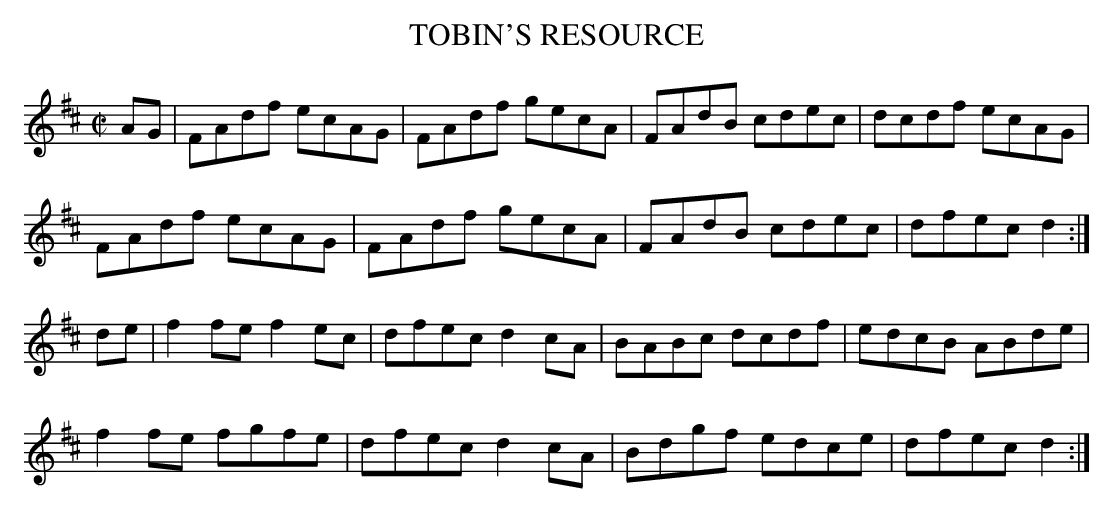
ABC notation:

X:1
T:TOBIN'S RESOURCE
M:C|
L:1/8
K:D
AG|FAdf ecAG|FAdf gecA|FAdB cdec|dcdf ecAG|
FAdf ecAG|FAdf gecA|FAdB cdec|dfec d2:|
de|f2fe f2ec|dfec d2cA|BABc dcdf|edcB ABde|
f2fe fgfe|dfec d2cA|Bdgf edce|dfec d2:|
